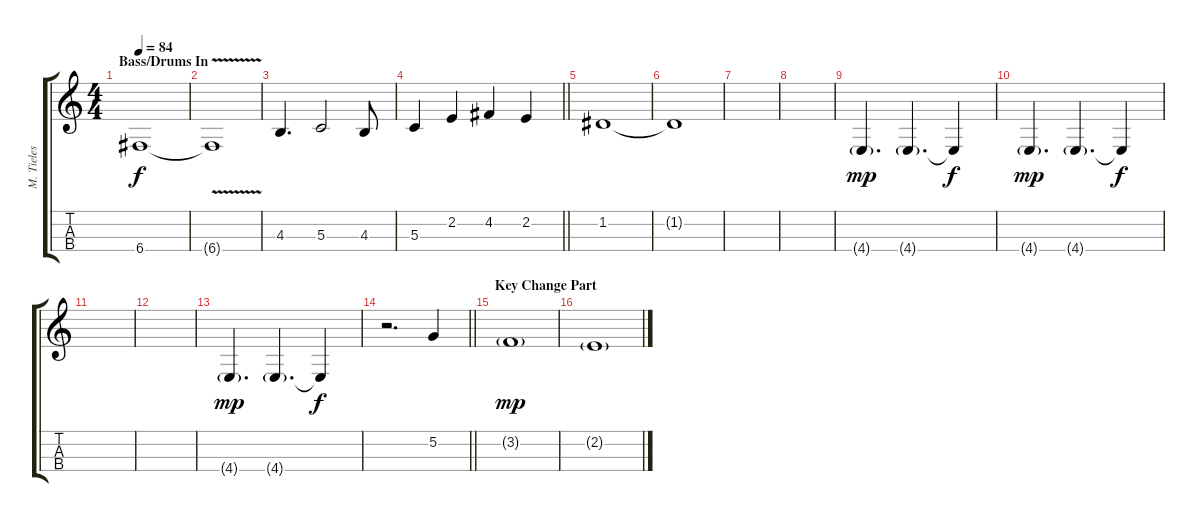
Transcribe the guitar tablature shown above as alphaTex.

\track ("M. Tieles - Viola" "M. Tieles ") {instrument viola}
\staff {score tabs}
\tuning (A4 D4 G3 C3) {hide}
\ts (4 4)
\section ("" "Bass/Drums In")
\tempo 84
\clef g2
\ks c
6.4.1{dy f} |
6.4{v t}.1 |
4.3.4{d} 5.3.2 4.3.8 |
\barLineRight lightlight
5.3.4 2.2.4 4.2.4 2.2.4 |
1.2.1 |
1.2{t}.1 |
|
|
4.4{g}.4{d dy mp} 4.4{g}.4{d} 4.4{t}.4{dy f} |
4.4{g}.4{d dy mp} 4.4{g}.4{d} 4.4{t}.4{dy f} |
|
|
4.4{g}.4{d dy mp} 4.4{g}.4{d} 4.4{t}.4{dy f} |
\barLineRight lightlight
r.2{d} 5.2.4 |
\section ("" "Key Change Part")
3.2{g}.1{dy mp} |
2.2{g}.1
